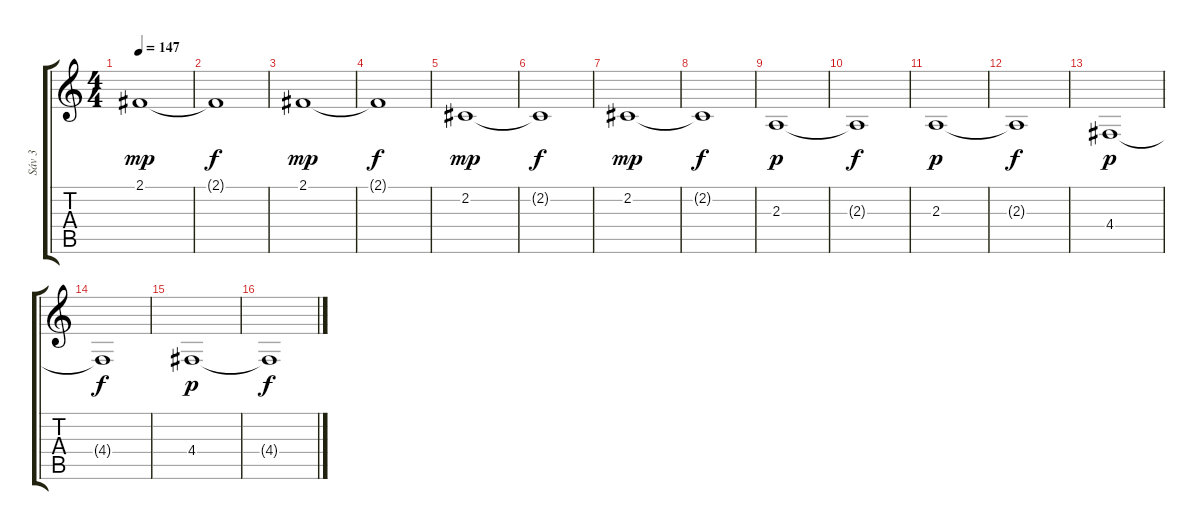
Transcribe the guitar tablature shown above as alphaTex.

\track ("Sáv 3" "Sáv 3") {instrument pad2warm}
\staff {score tabs}
\tuning (E4 B3 G3 D3 A2 E2) {hide}
\ts (4 4)
\tempo 147
\clef g2
\ks c
2.1.1{dy mp} |
2.1{t}.1{dy f} |
2.1.1{dy mp} |
2.1{t}.1{dy f} |
2.2.1{dy mp} |
2.2{t}.1{dy f} |
2.2.1{dy mp} |
2.2{t}.1{dy f} |
2.3.1{dy p} |
2.3{t}.1{dy f} |
2.3.1{dy p} |
2.3{t}.1{dy f} |
4.4.1{dy p} |
4.4{t}.1{dy f} |
4.4.1{dy p} |
4.4{t}.1{dy f}
